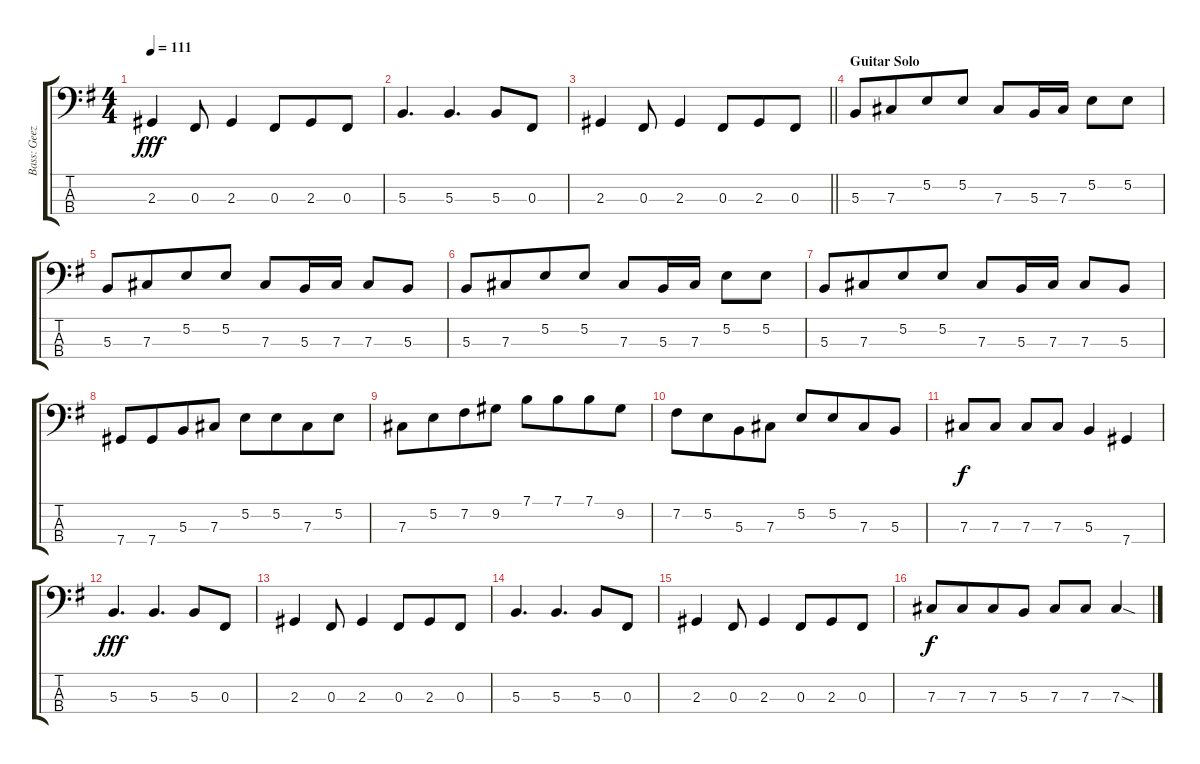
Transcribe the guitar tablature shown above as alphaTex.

\track ("Bass: Geezer" "Bass: Geez") {instrument electricbassfinger}
\staff {score tabs}
\tuning (E2 B1 Gb1 Db1) {hide}
\ts (4 4)
\tempo 111
\clef f4
\ks g
2.3.4{dy fff} 0.3.8 2.3.4 0.3.8{beam merge} 2.3.8 0.3.8 |
5.3.4{d} 5.3.4{d} 5.3.8 0.3.8 |
\barLineRight lightlight
2.3.4 0.3.8 2.3.4 0.3.8{beam merge} 2.3.8 0.3.8 |
\section ("" "Guitar Solo")
5.3.8 7.3.8{beam merge} 5.2.8 5.2.8 7.3.8 5.3.16 7.3.16 5.2.8 5.2.8 |
5.3.8 7.3.8{beam merge} 5.2.8 5.2.8 7.3.8 5.3.16 7.3.16 7.3.8 5.3.8 |
5.3.8 7.3.8{beam merge} 5.2.8 5.2.8 7.3.8 5.3.16 7.3.16 5.2.8 5.2.8 |
5.3.8 7.3.8{beam merge} 5.2.8 5.2.8 7.3.8 5.3.16 7.3.16 7.3.8 5.3.8 |
7.4.8 7.4.8{beam merge} 5.3.8 7.3.8{beam split} 5.2.8 5.2.8{beam merge} 7.3.8 5.2.8 |
7.3.8 5.2.8{beam merge} 7.2.8 9.2.8{beam split} 7.1.8 7.1.8{beam merge} 7.1.8 9.2.8 |
7.2.8 5.2.8{beam merge} 5.3.8 7.3.8 5.2.8 5.2.8{beam merge} 7.3.8 5.3.8 |
7.3.8{dy f} 7.3.8 7.3.8 7.3.8 5.3.4 7.4.4 |
5.3.4{d dy fff} 5.3.4{d} 5.3.8 0.3.8 |
2.3.4 0.3.8 2.3.4 0.3.8{beam merge} 2.3.8 0.3.8 |
5.3.4{d} 5.3.4{d} 5.3.8 0.3.8 |
2.3.4 0.3.8 2.3.4 0.3.8{beam merge} 2.3.8 0.3.8 |
7.3.8{dy f} 7.3.8{beam merge} 7.3.8 5.3.8 7.3.8 7.3.8 7.3{sod}.4
